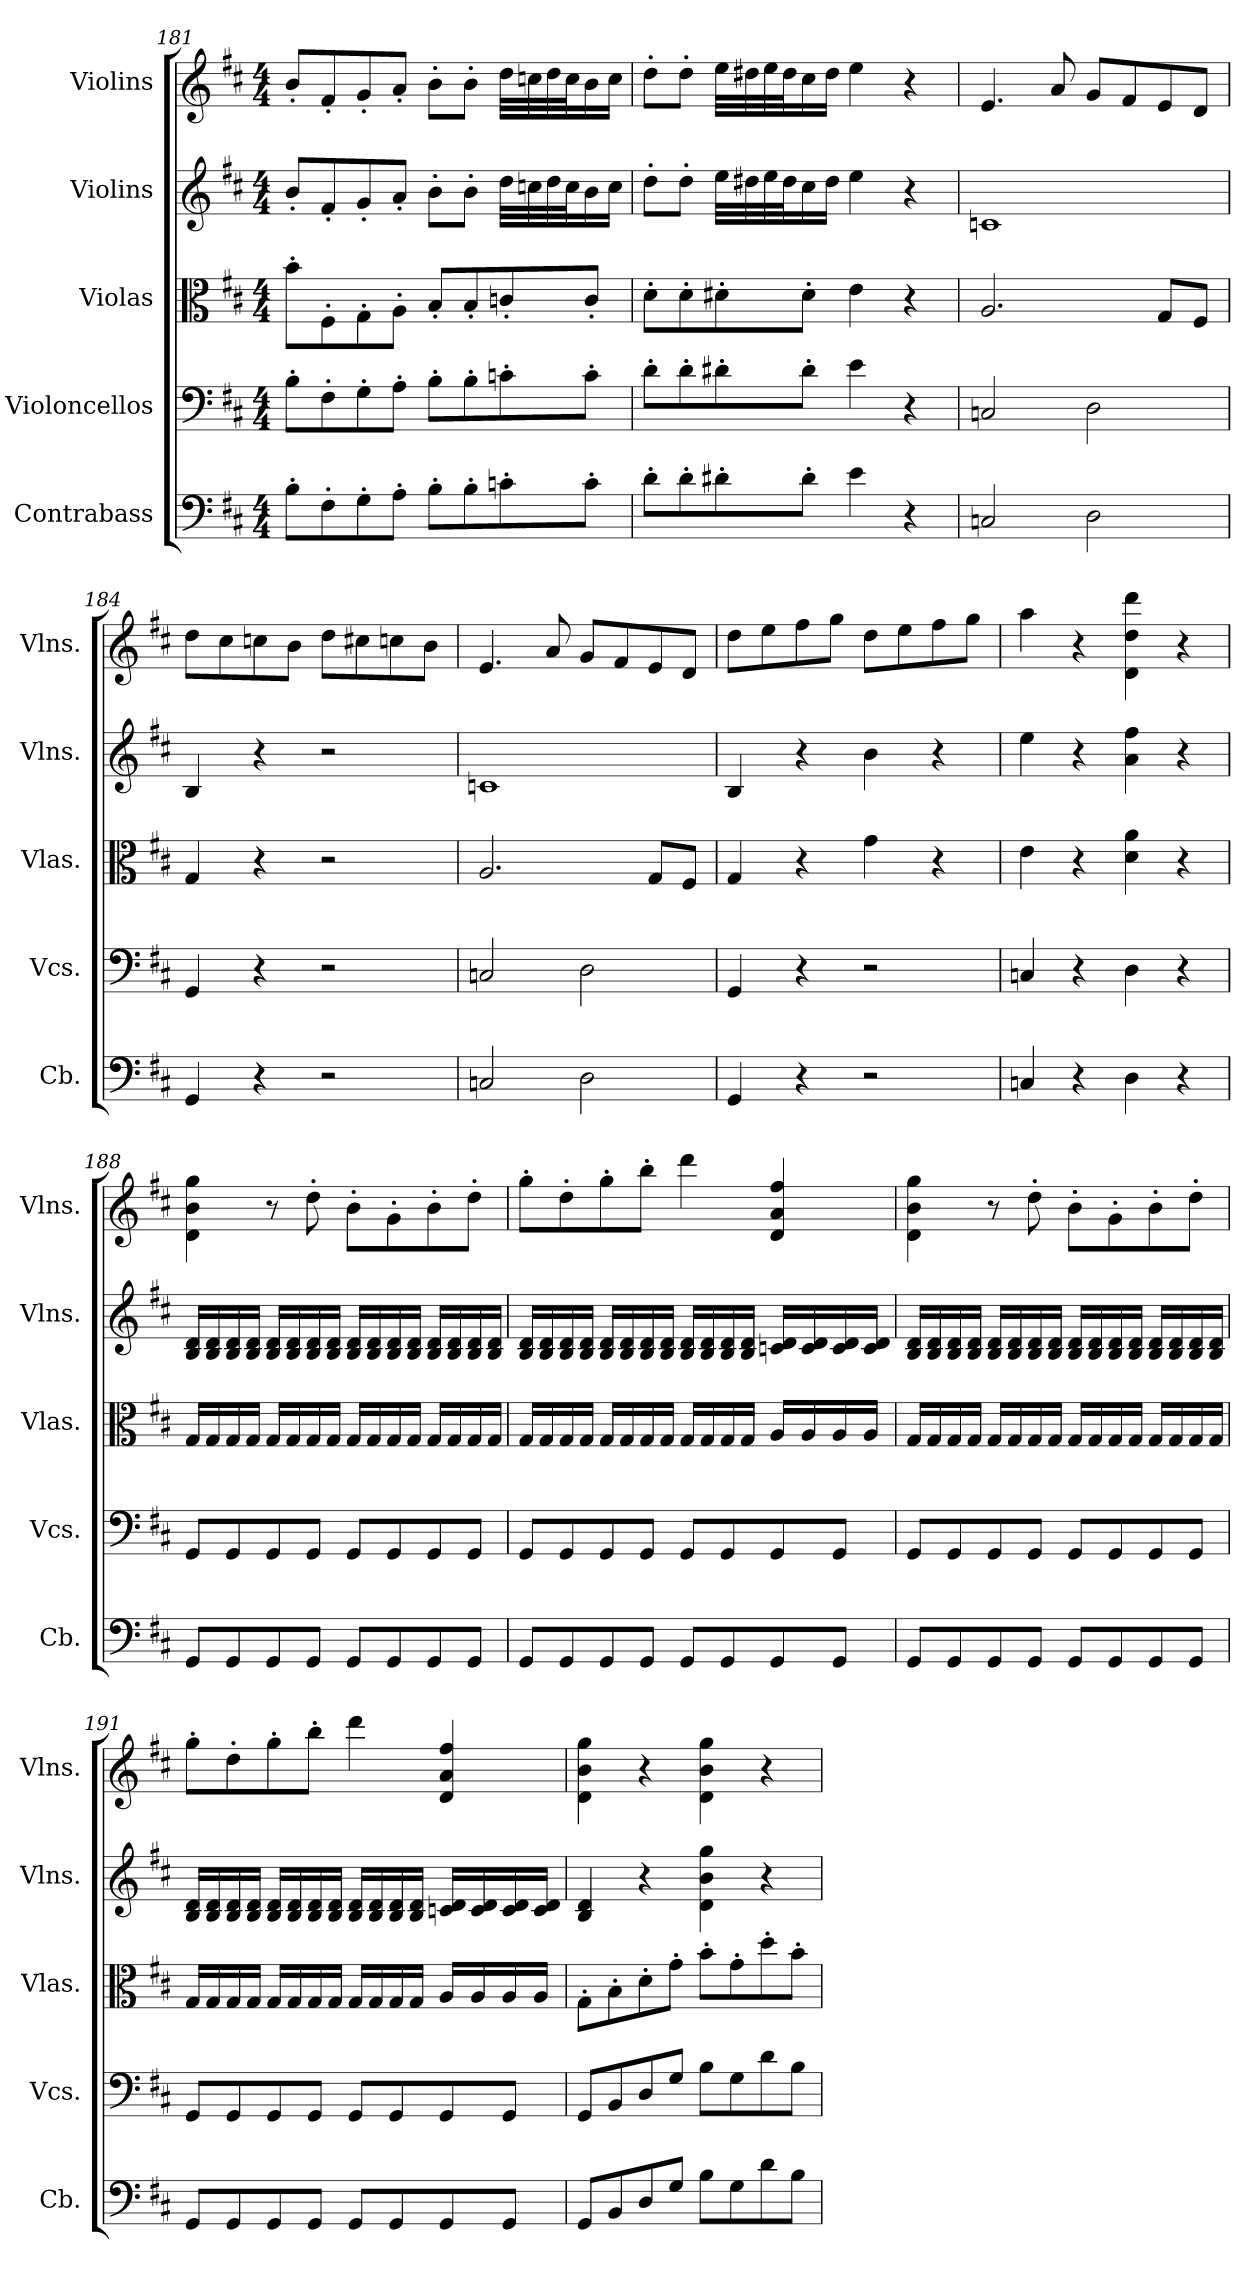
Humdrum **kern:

**kern	**kern	**kern	**kern	**kern
*part5	*part4	*part3	*part2	*part1
*staff5	*staff4	*staff3	*staff2	*staff1
*I"Contrabass	*I"Violoncellos	*I"Violas	*I"Violins	*I"Violins
*I'Cb.	*I'Vcs.	*I'Vlas.	*I'Vlns.	*I'Vlns.
*clefF4	*clefF4	*clefC3	*clefG2	*clefG2
*ITrd7c12	*	*	*	*
*k[f#c#]	*k[f#c#]	*k[f#c#]	*k[f#c#]	*k[f#c#]
*M4/4	*M4/4	*M4/4	*M4/4	*M4/4
=181	=181	=181	=181	=181
8BB'\L	8B'\L	8b'\L	8b'/L	8b'/L
8FF#'\	8F#'\	8F#'\	8f#'/	8f#'/
8GG'\	8G'\	8G'\	8g'/	8g'/
8AA'\J	8A'\J	8A'\J	8a'/J	8a'/J
8BB'\L	8B'\L	8B'/L	8b'\L	8b'\L
8BB'\	8B'\	8B'/	8b'\J	8b'\J
8Cn'\	8cn'\	8cn'/	32dd\LLL	32dd\LLL
.	.	.	32ccn\	32ccn\
.	.	.	32dd\	32dd\
.	.	.	32cc\J	32cc\J
8C'\J	8c'\J	8c'/J	16b\	16b\
.	.	.	16cc\JJ	16cc\JJ
!!LO:LB:g=z
=182	=182	=182	=182	=182
*	*	*	*	*MM137
8D'\L	8d'\L	8d'\L	8dd'\L	8dd'\L
8D'\	8d'\	8d'\	8dd'\J	8dd'\J
*	*	*	*	*MM133
8D#X'\	8d#X'\	8d#X'\	32ee\LLL	32ee\LLL
.	.	.	32dd#X\	32dd#X\
.	.	.	32ee\	32ee\
.	.	.	32dd#\J	32dd#\J
8D#'\J	8d#'\J	8d#'\J	16cc#\	16cc#\
.	.	.	16dd#\JJ	16dd#\JJ
*	*	*	*	*MM132
4E\	4e\	4e\	4ee\	4ee\
*	*	*	*	*MM129
4r	4r	4r	4r	4r
=183	=183	=183	=183	=183
*	*	*	*	*MM131
2CCn/	2Cn/	2.A/	1cn	4.e/
.	.	.	.	8a/
2DD\	2D\	.	.	8g/L
.	.	.	.	8f#/
.	.	8G/L	.	8e/
.	.	8F#/J	.	8d/J
=184	=184	=184	=184	=184
4GGG/	4GG/	4G/	4B/	8dd\L
.	.	.	.	8cc#\
4r	4r	4r	4r	8ccn\
.	.	.	.	8b\J
2r	2r	2r	2r	8dd\L
.	.	.	.	8cc#X\
.	.	.	.	8ccn\
.	.	.	.	8b\J
=185	=185	=185	=185	=185
2CCn/	2Cn/	2.A/	1cn	4.e/
.	.	.	.	8a/
2DD\	2D\	.	.	8g/L
.	.	.	.	8f#/
.	.	8G/L	.	8e/
.	.	8F#/J	.	8d/J
!!LO:PB:g=z
=186	=186	=186	=186	=186
4GGG/	4GG/	4G/	4B/	8dd\L
.	.	.	.	8ee\
4r	4r	4r	4r	8ff#\
.	.	.	.	8gg\J
2r	2r	4g\	4b\	8dd\L
.	.	.	.	8ee\
.	.	4r	4r	8ff#\
.	.	.	.	8gg\J
=187	=187	=187	=187	=187
*	*	*	*	*MM127
4CCn/	4Cn/	4e\	4ee\	4aa\
*	*	*	*	*MM125
4r	4r	4r	4r	4r
*	*	*	*	*MM124
4DD\	4D\	4d\ 4a\	4a\ 4ff#\	4d\ 4dd\ 4ddd\
*	*	*	*	*MM121
4r	4r	4r	4r	4r
=188	=188	=188	=188	=188
*	*	*	*	*MM138
8GGG/L	8GG/L	16G/LL	16B/ 16d/LL	4d\ 4b\ 4gg\
.	.	16G/	16B/ 16d/	.
8GGG/	8GG/	16G/	16B/ 16d/	.
.	.	16G/JJ	16B/ 16d/JJ	.
8GGG/	8GG/	16G/LL	16B/ 16d/LL	8r
.	.	16G/	16B/ 16d/	.
8GGG/J	8GG/J	16G/	16B/ 16d/	8dd'\
.	.	16G/JJ	16B/ 16d/JJ	.
8GGG/L	8GG/L	16G/LL	16B/ 16d/LL	8b'\L
.	.	16G/	16B/ 16d/	.
8GGG/	8GG/	16G/	16B/ 16d/	8g'\
.	.	16G/JJ	16B/ 16d/JJ	.
8GGG/	8GG/	16G/LL	16B/ 16d/LL	8b'\
.	.	16G/	16B/ 16d/	.
8GGG/J	8GG/J	16G/	16B/ 16d/	8dd'\J
.	.	16G/JJ	16B/ 16d/JJ	.
!!LO:LB:g=z
=189	=189	=189	=189	=189
8GGG/L	8GG/L	16G/LL	16B/ 16d/LL	8gg'\L
.	.	16G/	16B/ 16d/	.
8GGG/	8GG/	16G/	16B/ 16d/	8dd'\
.	.	16G/JJ	16B/ 16d/JJ	.
8GGG/	8GG/	16G/LL	16B/ 16d/LL	8gg'\
.	.	16G/	16B/ 16d/	.
8GGG/J	8GG/J	16G/	16B/ 16d/	8bb'\J
.	.	16G/JJ	16B/ 16d/JJ	.
8GGG/L	8GG/L	16G/LL	16B/ 16d/LL	4ddd\
.	.	16G/	16B/ 16d/	.
8GGG/	8GG/	16G/	16B/ 16d/	.
.	.	16G/JJ	16B/ 16d/JJ	.
8GGG/	8GG/	16A/LL	16cn/ 16d/LL	4d/ 4a/ 4ff#/
.	.	16A/	16c/ 16d/	.
8GGG/J	8GG/J	16A/	16c/ 16d/	.
.	.	16A/JJ	16c/ 16d/JJ	.
!!LO:PB:g=z
=190	=190	=190	=190	=190
8GGG/L	8GG/L	16G/LL	16B/ 16d/LL	4d\ 4b\ 4gg\
.	.	16G/	16B/ 16d/	.
8GGG/	8GG/	16G/	16B/ 16d/	.
.	.	16G/JJ	16B/ 16d/JJ	.
8GGG/	8GG/	16G/LL	16B/ 16d/LL	8r
.	.	16G/	16B/ 16d/	.
8GGG/J	8GG/J	16G/	16B/ 16d/	8dd'\
.	.	16G/JJ	16B/ 16d/JJ	.
8GGG/L	8GG/L	16G/LL	16B/ 16d/LL	8b'\L
.	.	16G/	16B/ 16d/	.
8GGG/	8GG/	16G/	16B/ 16d/	8g'\
.	.	16G/JJ	16B/ 16d/JJ	.
8GGG/	8GG/	16G/LL	16B/ 16d/LL	8b'\
.	.	16G/	16B/ 16d/	.
8GGG/J	8GG/J	16G/	16B/ 16d/	8dd'\J
.	.	16G/JJ	16B/ 16d/JJ	.
!!LO:LB:g=z
=191	=191	=191	=191	=191
8GGG/L	8GG/L	16G/LL	16B/ 16d/LL	8gg'\L
.	.	16G/	16B/ 16d/	.
8GGG/	8GG/	16G/	16B/ 16d/	8dd'\
.	.	16G/JJ	16B/ 16d/JJ	.
8GGG/	8GG/	16G/LL	16B/ 16d/LL	8gg'\
.	.	16G/	16B/ 16d/	.
8GGG/J	8GG/J	16G/	16B/ 16d/	8bb'\J
.	.	16G/JJ	16B/ 16d/JJ	.
8GGG/L	8GG/L	16G/LL	16B/ 16d/LL	4ddd\
.	.	16G/	16B/ 16d/	.
8GGG/	8GG/	16G/	16B/ 16d/	.
.	.	16G/JJ	16B/ 16d/JJ	.
8GGG/	8GG/	16A/LL	16cn/ 16d/LL	4d/ 4a/ 4ff#/
.	.	16A/	16c/ 16d/	.
8GGG/J	8GG/J	16A/	16c/ 16d/	.
.	.	16A/JJ	16c/ 16d/JJ	.
=192	=192	=192	=192	=192
*	*	*	*	*MM132
8GGG/L	8GG/L	8G'\L	4B/ 4d/	4d\ 4b\ 4gg\
8BBB/	8BB/	8B'\	.	.
*	*	*	*	*MM131
8DD/	8D/	8d'\	4r	4r
8GG/J	8G/J	8g'\J	.	.
*	*	*	*	*MM127
8BB\L	8B\L	8b'\L	4d\ 4b\ 4gg\	4d\ 4b\ 4gg\
8GG\	8G\	8g'\	.	.
*	*	*	*	*MM126
8D\	8d\	8dd'\	4r	4r
8BB\J	8B\J	8b'\J	.	.
=	=	=	=	=
*-	*-	*-	*-	*-
